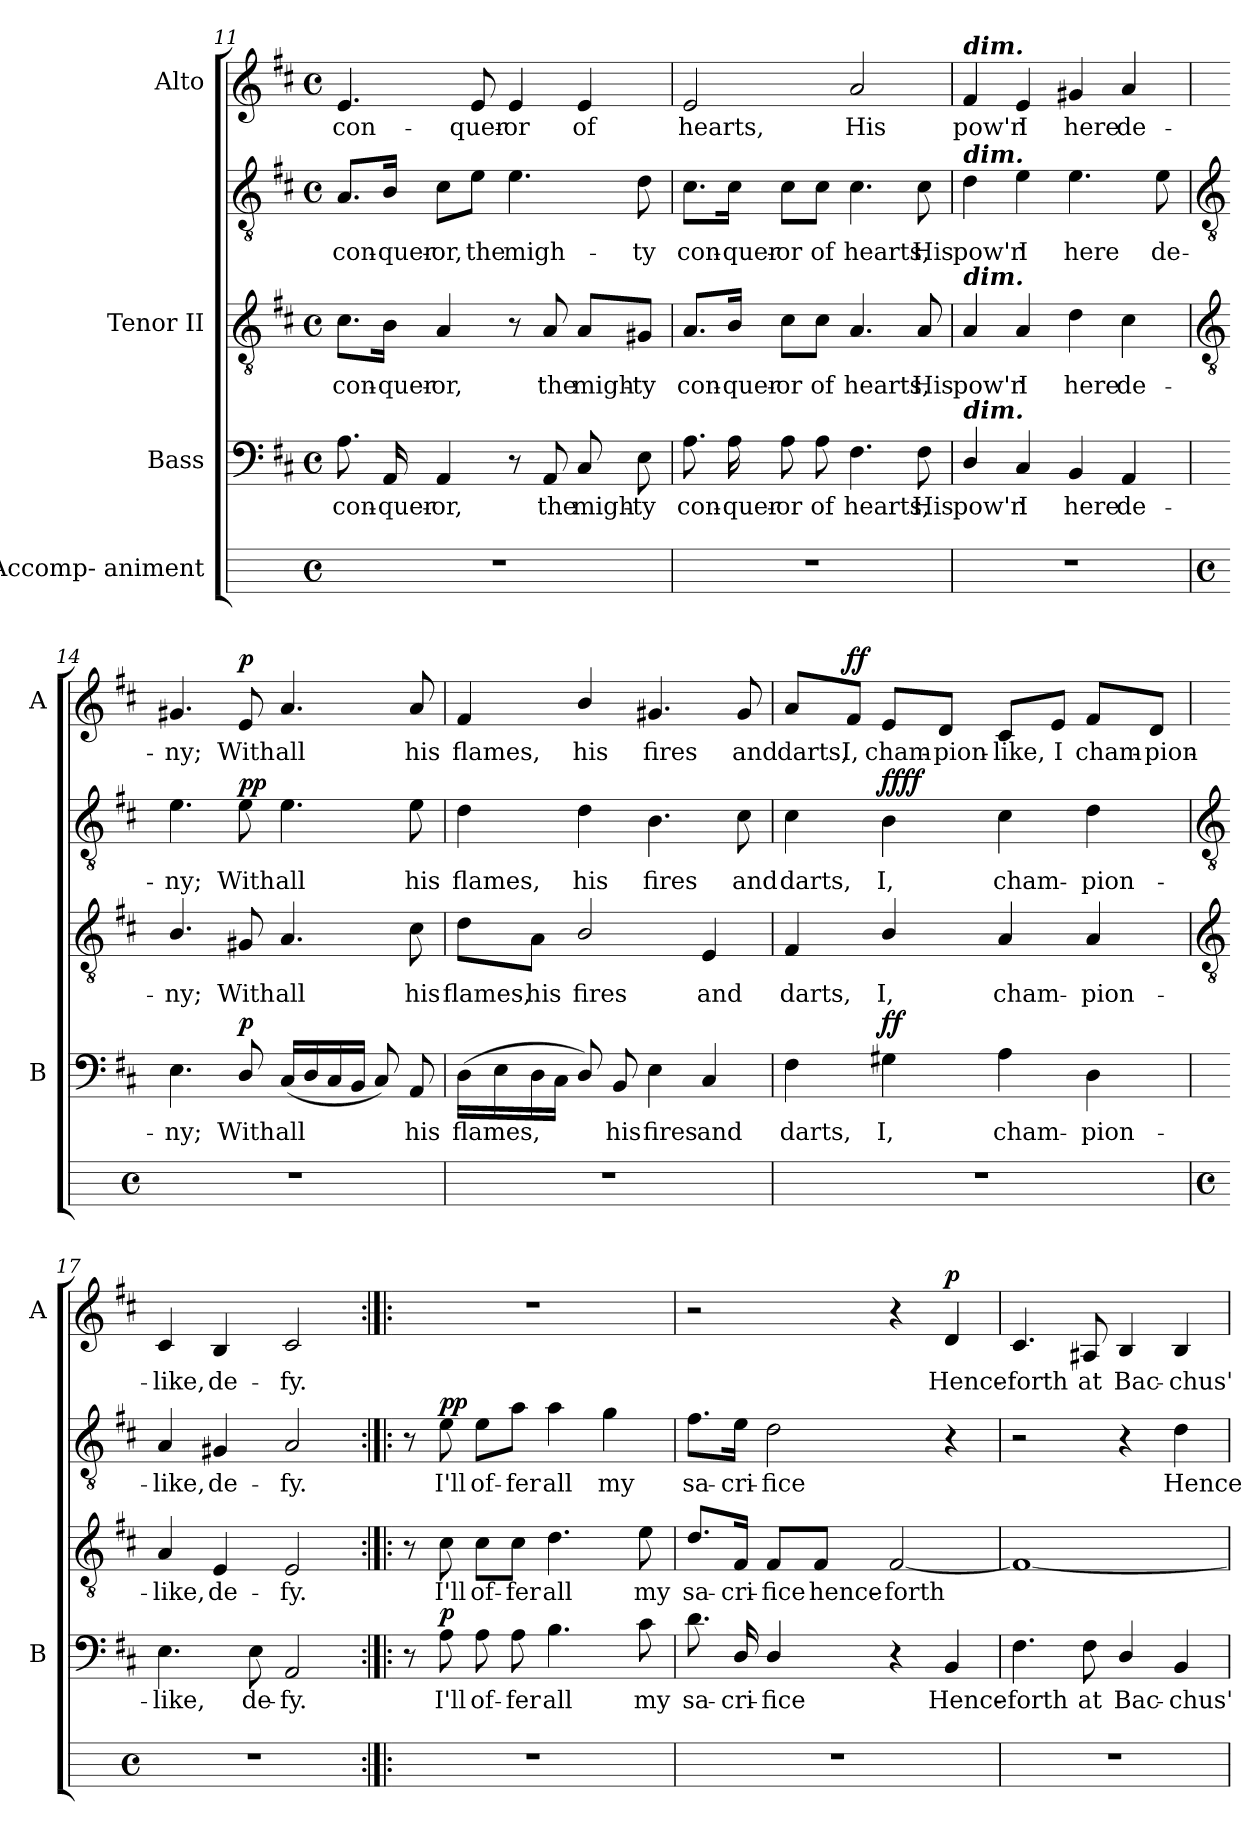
**kern	**kern	**text	**dynam	**kern	**text	**kern	**text	**dynam	**kern	**text	**dynam
*part4	*part3	*part3	*part3	*part2	*part2	*part2	*part2	*part2	*part1	*part1	*part1
*staff5	*staff4	*staff4	*staff4	*staff3	*staff3	*staff2	*staff2	*staff2/3	*staff1	*staff1	*staff1
*I"Accomp- animent	*I"Bass	*	*	*I"Tenor II	*	*	*	*	*I"Alto	*	*
*	*I'B	*	*	*	*	*	*	*	*I'A	*	*
!!LO:LB:g=z
*	*clefF4	*	*	*clefGv2	*	*clefGv2	*	*	*clefG2	*	*
*	*k[f#c#]	*	*	*k[f#c#]	*	*k[f#c#]	*	*	*k[f#c#]	*	*
*	*D:	*	*	*D:	*	*D:	*	*	*D:	*	*
*M4/4	*M4/4	*	*	*M4/4	*	*M4/4	*	*	*M4/4	*	*
*met(c)	*met(c)	*	*	*met(c)	*	*met(c)	*	*	*met(c)	*	*
=11	=11	=11	=11	=11	=11	=11	=11	=11	=11	=11	=11
!	!	!LO:LY:b	!	!	!LO:LY:b	!	!LO:LY:b	!	!	!LO:LY:b	!
1r	8.A	con-	.	8.c#\L	con-	8.A/L	con-	.	4.e	con-	.
!	!	!LO:LY:b	!	!	!LO:LY:b	!	!LO:LY:b	!	!	!	!
.	16AA	-quer-	.	16B\Jk	-quer-	16B/Jk	-quer-	.	.	.	.
!	!	!LO:LY:b	!	!	!LO:LY:b	!	!LO:LY:b	!	!	!	!
.	4AA	-or,	.	4A	-or,	8c#\L	-or,	.	.	.	.
!	!	!	!	!	!	!	!LO:LY:b	!	!	!LO:LY:b	!
.	.	.	.	.	.	8e\J	the	.	8e	-quer-	.
!	!	!	!	!	!	!	!LO:LY:b	!	!	!LO:LY:b	!
.	8r	.	.	8r	.	4.e	migh-	.	4e	-or	.
!	!	!LO:LY:b	!	!	!LO:LY:b	!	!	!	!	!	!
.	8AA	the	.	8A	the	.	.	.	.	.	.
!	!	!LO:LY:b	!	!	!LO:LY:b	!	!	!	!	!LO:LY:b	!
.	8C#	migh-	.	8A/L	migh-	.	.	.	4e	of	.
!	!	!LO:LY:b	!	!	!LO:LY:b	!	!LO:LY:b	!	!	!	!
.	8E	-ty	.	8G#X/J	-ty	8d	-ty	.	.	.	.
=12	=12	=12	=12	=12	=12	=12	=12	=12	=12	=12	=12
!	!	!LO:LY:b	!	!	!LO:LY:b	!	!LO:LY:b	!	!	!LO:LY:b	!
1r	8.A	con-	.	8.A/L	con-	8.c#\L	con-	.	2e	hearts,	.
!	!	!LO:LY:b	!	!	!LO:LY:b	!	!LO:LY:b	!	!	!	!
.	16A	-quer-	.	16B/Jk	-quer-	16c#\Jk	-quer-	.	.	.	.
!	!	!LO:LY:b	!	!	!LO:LY:b	!	!LO:LY:b	!	!	!	!
.	8A	-or	.	8c#\L	-or	8c#\L	-or	.	.	.	.
!	!	!LO:LY:b	!	!	!LO:LY:b	!	!LO:LY:b	!	!	!	!
.	8A	of	.	8c#\J	of	8c#\J	of	.	.	.	.
!	!	!LO:LY:b	!	!	!LO:LY:b	!	!LO:LY:b	!	!	!LO:LY:b	!
.	4.F#	hearts,	.	4.A	hearts,	4.c#	hearts,	.	2a	His	.
!	!	!LO:LY:b	!	!	!LO:LY:b	!	!LO:LY:b	!	!	!	!
.	8F#	His	.	8A	His	8c#	His	.	.	.	.
=13	=13	=13	=13	=13	=13	=13	=13	=13	=13	=13	=13
!	!	!	!	!	!	!	!	!	!LO:TX:a:Bi:t=dim.	!	!
!	!	!	!	!	!	!LO:TX:a:Bi:t=dim.	!	!	!	!	!
!	!	!	!	!LO:TX:a:Bi:t=dim.	!	!	!	!	!	!	!
!	!LO:TX:a:Bi:t=dim.	!	!	!	!	!	!	!	!	!	!
!	!	!LO:LY:b	!	!	!LO:LY:b	!	!LO:LY:b	!	!	!LO:LY:b	!
1r	4D/	pow'r	.	4A	-pow'r	4d	pow'r	.	4f#	pow'r	.
!	!	!LO:LY:b	!	!	!LO:LY:b	!	!LO:LY:b	!	!	!LO:LY:b	!
.	4C#	I	.	4A	I	4e	I	.	4e	I	.
!	!	!LO:LY:b	!	!	!LO:LY:b	!	!LO:LY:b	!	!	!LO:LY:b	!
.	4BB	here	.	4d	here	4.e	here	.	4g#X	here	.
!	!	!LO:LY:b	!	!	!LO:LY:b	!	!	!	!	!LO:LY:b	!
.	4AA	de-	.	4c#	de-	.	.	.	4a	de-	.
!	!	!	!	!	!	!	!LO:LY:b	!	!	!	!
.	.	.	.	.	.	8e	de-	.	.	.	.
!!LO:LB:g=z
=14	=14	=14	=14	=14	=14	=14	=14	=14	=14	=14	=14
*	*	*	*	*clefGv2	*	*clefGv2	*	*	*	*	*
*M4/4	*	*	*	*	*	*	*	*	*	*	*
*met(c)	*	*	*	*	*	*	*	*	*	*	*
!	!	!LO:LY:b	!	!	!LO:LY:b	!	!LO:LY:b	!	!	!LO:LY:b	!
1r	4.E	-ny;	.	4.B/	ny;	4.e	-ny;	.	4.g#X	-ny;	.
!	!	!LO:LY:b	!LO:DY:b	!	!LO:LY:b	!	!LO:LY:b	!LO:DY:b=2	!	!LO:LY:b	!
!	!	!	!	!	!	!	!	!LO:DY:n=1:b	!	!	!LO:DY:b
.	8D/	With	p	8G#X	With	8e	With	p p	8e	With	p
!	!	!LO:LY:b	!	!	!LO:LY:b	!	!LO:LY:b	!	!	!LO:LY:b	!
.	(<16C#LL	all	.	4.A	all	4.e	all	.	4.a	all	.
.	16D	.	.	.	.	.	.	.	.	.	.
.	16C#	.	.	.	.	.	.	.	.	.	.
.	16BBJJ	.	.	.	.	.	.	.	.	.	.
.	8C#)	.	.	.	.	.	.	.	.	.	.
!	!	!LO:LY:b	!	!	!LO:LY:b	!	!LO:LY:b	!	!	!LO:LY:b	!
.	8AA	his	.	8c#	his	8e	his	.	8a	his	.
=15	=15	=15	=15	=15	=15	=15	=15	=15	=15	=15	=15
!	!	!LO:LY:b	!	!	!LO:LY:b	!	!LO:LY:b	!	!	!LO:LY:b	!
1r	(>16DLL	flames,	.	8d\L	flames,	4d	flames,	.	4f#	flames,	.
.	16E	.	.	.	.	.	.	.	.	.	.
!	!	!	!	!	!LO:LY:b	!	!	!	!	!	!
.	16D	.	.	8A\J	his	.	.	.	.	.	.
.	16C#JJ	.	.	.	.	.	.	.	.	.	.
!	!	!	!	!	!LO:LY:b	!	!LO:LY:b	!	!	!LO:LY:b	!
.	8D/)	.	.	2B/	fires	4d	his	.	4b/	his	.
!	!	!LO:LY:b	!	!	!	!	!	!	!	!	!
.	8BB	his	.	.	.	.	.	.	.	.	.
!	!	!LO:LY:b	!	!	!	!	!LO:LY:b	!	!	!LO:LY:b	!
.	4E	fires	.	.	.	4.B	fires	.	4.g#X	fires	.
!	!	!LO:LY:b	!	!	!LO:LY:b	!	!	!	!	!	!
.	4C#	and	.	4E	and	.	.	.	.	.	.
!	!	!	!	!	!	!	!LO:LY:b	!	!	!LO:LY:b	!
.	.	.	.	.	.	8c#	and	.	8g#	and	.
=16	=16	=16	=16	=16	=16	=16	=16	=16	=16	=16	=16
!	!	!LO:LY:b	!	!	!LO:LY:b	!	!LO:LY:b	!	!	!LO:LY:b	!
1r	4F#	darts,	.	4F#	-darts,	4c#	darts,	.	8a/L	darts,	.
!	!	!	!	!	!	!	!	!	!	!LO:LY:b	!LO:DY:b
.	.	.	.	.	.	.	.	.	8f#/J	I,	ff
!	!	!LO:LY:b	!LO:DY:b	!	!LO:LY:b	!	!LO:LY:b	!LO:DY:b=2	!	!LO:LY:b	!
!	!	!	!	!	!	!	!	!LO:DY:n=1:b	!	!	!
.	4G#X	I,	ff	4B/	I,	4B	I,	ff ff	8e/L	cham-	.
!	!	!	!	!	!	!	!	!	!	!LO:LY:b	!
.	.	.	.	.	.	.	.	.	8d/J	-pion-	.
!	!	!LO:LY:b	!	!	!LO:LY:b	!	!LO:LY:b	!	!	!LO:LY:b	!
.	4A	cham-	.	4A	cham-	4c#	cham-	.	8c#/L	-like,	.
!	!	!	!	!	!	!	!	!	!	!LO:LY:b	!
.	.	.	.	.	.	.	.	.	8e/J	I	.
!	!	!LO:LY:b	!	!	!LO:LY:b	!	!LO:LY:b	!	!	!LO:LY:b	!
.	4D	-pion-	.	4A	-pion-	4d	-pion-	.	8f#/L	cham-	.
!	!	!	!	!	!	!	!	!	!	!LO:LY:b	!
.	.	.	.	.	.	.	.	.	8d/J	-pion-	.
!!LO:LB:g=z
=17	=17	=17	=17	=17	=17	=17	=17	=17	=17	=17	=17
*	*	*	*	*clefGv2	*	*clefGv2	*	*	*	*	*
*M4/4	*	*	*	*	*	*	*	*	*	*	*
*met(c)	*	*	*	*	*	*	*	*	*	*	*
!	!	!LO:LY:b	!	!	!LO:LY:b	!	!LO:LY:b	!	!	!LO:LY:b	!
1r	4.E	-like,	.	4A	like,	4A	-like,	.	4c#	-like,	.
!	!	!	!	!	!LO:LY:b	!	!LO:LY:b	!	!	!LO:LY:b	!
.	.	.	.	4E	de-	4G#X	de-	.	4B	de-	.
!	!	!LO:LY:b	!	!	!	!	!	!	!	!	!
.	8E	de-	.	.	.	.	.	.	.	.	.
!	!	!LO:LY:b	!	!	!LO:LY:b	!	!LO:LY:b	!	!	!LO:LY:b	!
.	2AA	-fy.	.	2E	-fy.	2A	-fy.	.	2c#	-fy.	.
=18:|!|:	=18:|!|:	=18:|!|:	=18:|!|:	=18:|!|:	=18:|!|:	=18:|!|:	=18:|!|:	=18:|!|:	=18:|!|:	=18:|!|:	=18:|!|:
1r	8r	.	.	8r	.	8r	.	.	1r	.	.
!	!	!LO:LY:b	!LO:DY:b	!	!LO:LY:b	!	!LO:LY:b	!LO:DY:b=2	!	!	!
!	!	!	!	!	!	!	!	!LO:DY:n=1:b	!	!	!
.	8A	I'll	p	8c#	I'll	8e	I'll	p p	.	.	.
!	!	!LO:LY:b	!	!	!LO:LY:b	!	!LO:LY:b	!	!	!	!
.	8A	of-	.	8c#\L	of-	8e\L	of-	.	.	.	.
!	!	!LO:LY:b	!	!	!LO:LY:b	!	!LO:LY:b	!	!	!	!
.	8A	-fer	.	8c#\J	-fer	8a\J	-fer	.	.	.	.
!	!	!LO:LY:b	!	!	!LO:LY:b	!	!LO:LY:b	!	!	!	!
.	4.B	all	.	4.d	all	4a	all	.	.	.	.
!	!	!	!	!	!	!	!LO:LY:b	!	!	!	!
.	.	.	.	.	.	4g	my	.	.	.	.
!	!	!LO:LY:b	!	!	!LO:LY:b	!	!	!	!	!	!
.	8c#	my	.	8e	my	.	.	.	.	.	.
=19	=19	=19	=19	=19	=19	=19	=19	=19	=19	=19	=19
!	!	!LO:LY:b	!	!	!LO:LY:b	!	!LO:LY:b	!	!	!	!
1r	8.d	sa-	.	8.d/L	sa-	8.f#\L	sa-	.	2r	.	.
!	!	!LO:LY:b	!	!	!LO:LY:b	!	!LO:LY:b	!	!	!	!
.	16D/	-cri-	.	16F#/Jk	-cri-	16e\Jk	-cri-	.	.	.	.
!	!	!LO:LY:b	!	!	!LO:LY:b	!	!LO:LY:b	!	!	!	!
.	4D/	-fice	.	8F#/L	-fice	2d	-fice	.	.	.	.
!	!	!	!	!	!LO:LY:b	!	!	!	!	!	!
.	.	.	.	8F#/J	hence-	.	.	.	.	.	.
!	!	!	!	!	!LO:LY:b	!	!	!	!	!	!
.	4r	.	.	[2F#	-forth	.	.	.	4r	.	.
!	!	!LO:LY:b	!	!	!	!	!	!	!	!LO:LY:b	!LO:DY:b
.	4BB	Hence-	.	.	.	4r	.	.	4d	Hence-	p
=20	=20	=20	=20	=20	=20	=20	=20	=20	=20	=20	=20
!	!	!LO:LY:b	!	!	!	!	!	!	!	!LO:LY:b	!
1r	4.F#	-forth	.	1F#_	.	2r	.	.	4.c#	-forth	.
!	!	!LO:LY:b	!	!	!	!	!	!	!	!LO:LY:b	!
.	8F#	at	.	.	.	.	.	.	8A#X	at	.
!	!	!LO:LY:b	!	!	!	!	!	!	!	!LO:LY:b	!
.	4D/	Bac-	.	.	.	4r	.	.	4B/	Bac-	.
!	!	!LO:LY:b	!	!	!	!	!LO:LY:b	!	!	!LO:LY:b	!
.	4BB	-chus'	.	.	.	4d	Hence-	.	4B/	-chus'	.
=	=	=	=	=	=	=	=	=	=	=	=
*-	*-	*-	*-	*-	*-	*-	*-	*-	*-	*-	*-
